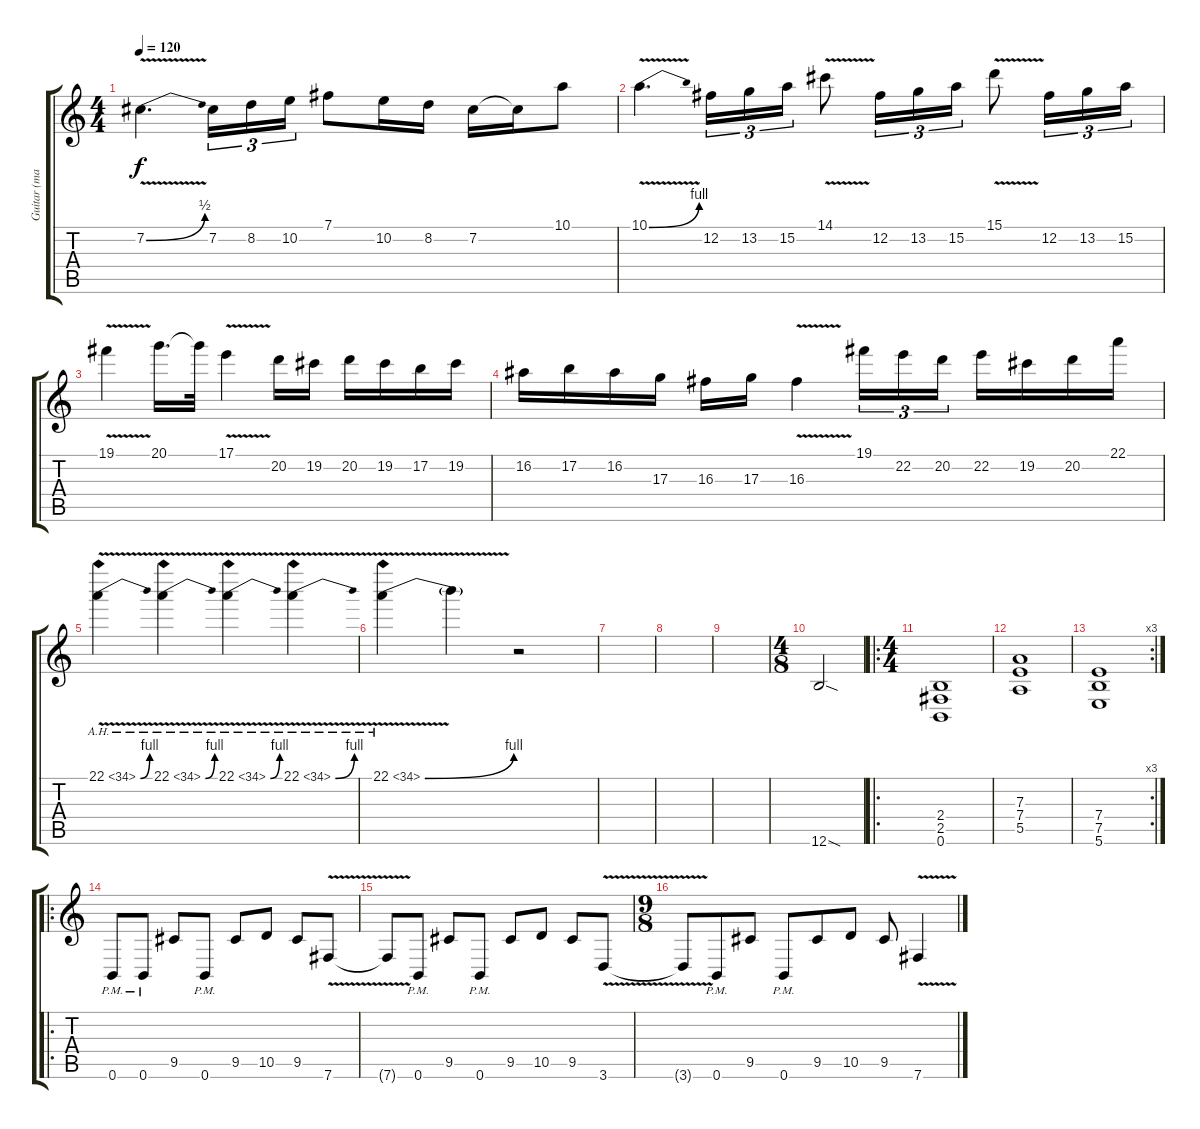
\track ("Guitar (main)" "Guitar (ma") {instrument distortionguitar}
\staff {score tabs}
\tuning (B3 Gb3 D3 A2 E2 B1) {hide}
\ts (4 4)
\tempo 120
\clef g2
\ks c
7.2{be (bend 0 0 60 2) v}.4{d dy f} 7.2.16{tu (3 2)} 8.2.16{tu (3 2)} 10.2.16{tu (3 2)} 7.1.8 10.2.16 8.2.16 7.2.16 7.2{t}.16 10.1.8 |
10.1{be (bend 0 0 60 4) v}.4{d} 12.2.16{tu (3 2)} 13.2.16{tu (3 2)} 15.2.16{tu (3 2)} 14.1{v}.8 12.2.16{tu (3 2)} 13.2.16{tu (3 2)} 15.2.16{tu (3 2)} 15.1{v}.8 12.2.16{tu (3 2)} 13.2.16{tu (3 2)} 15.2.16{tu (3 2)} |
19.1{v}.4 20.1.16{d} 20.1{t}.32 17.1{v}.4 20.2.16 19.2.16 20.2.16 19.2.16 17.2.16 19.2.16 |
16.2.16 17.2.16 16.2.16 17.3.16 16.3.16 17.3.16 16.3{v}.4 19.1.16{tu (3 2)} 22.2.16{tu (3 2)} 20.2.16{tu (3 2)} 22.2.16 19.2.16 20.2.16 22.1.16 |
22.1{be (bend 0 0 60 4) ah 12 v}.4 22.1{be (bend 0 0 60 4) ah 12 v}.4 22.1{be (bend 0 0 60 4) ah 12 v}.4 22.1{be (bend 0 0 60 4) ah 12 v}.4 |
22.1{be (bend 0 0 60 4) ah 12 v}.4 22.1{t}.4 r.2 |
|
|
|
\ts (4 8)
12.6{sod}.2 |
\ro
\ts (4 4)
(2.4 2.5 0.6).1 |
(7.3 7.4 5.5).1 |
\rc 3
(7.4 7.5 5.6).1 |
\ro
0.6{pm}.8 0.6{pm}.8 9.5.8 0.6{pm}.8 9.5.8 10.5.8 9.5.8 7.6{v}.8 |
7.6{t}.8 0.6{pm}.8 9.5.8 0.6{pm}.8 9.5.8 10.5.8 9.5.8 3.6{v}.8 |
\ts (9 8)
3.6{t}.8 0.6{pm}.8 9.5.8 0.6{pm}.8 9.5.8 10.5.8 9.5.8 7.6{v}.4
